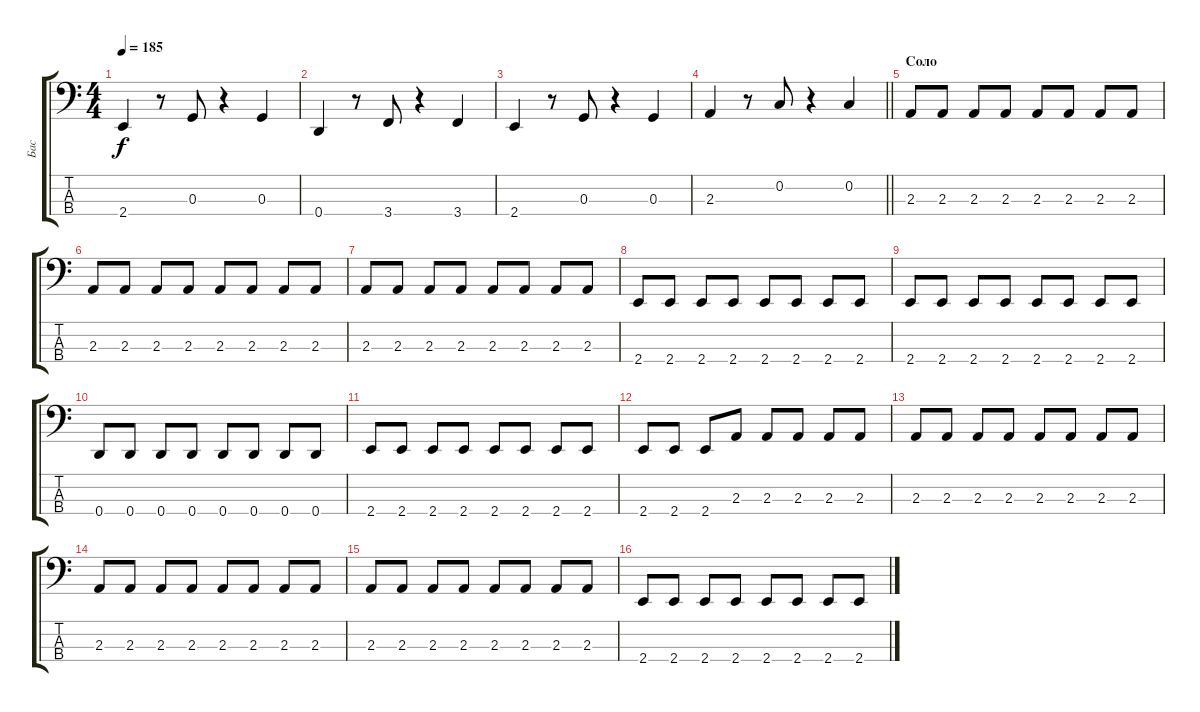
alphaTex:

\track ("Бас" "Бас") {instrument electricbasspick}
\staff {score tabs}
\tuning (F2 C2 G1 D1) {hide}
\ts (4 4)
\tempo 185
\clef f4
\ks c
2.4.4{dy f} r.8 0.3.8 r.4 0.3.4 |
0.4.4 r.8 3.4.8 r.4 3.4.4 |
2.4.4 r.8 0.3.8 r.4 0.3.4 |
\barLineRight lightlight
2.3.4 r.8 0.2.8 r.4 0.2.4 |
\section ("" "Соло")
2.3.8 2.3.8 2.3.8 2.3.8 2.3.8 2.3.8 2.3.8 2.3.8 |
2.3.8 2.3.8 2.3.8 2.3.8 2.3.8 2.3.8 2.3.8 2.3.8 |
2.3.8 2.3.8 2.3.8 2.3.8 2.3.8 2.3.8 2.3.8 2.3.8 |
2.4.8 2.4.8 2.4.8 2.4.8 2.4.8 2.4.8 2.4.8 2.4.8 |
2.4.8 2.4.8 2.4.8 2.4.8 2.4.8 2.4.8 2.4.8 2.4.8 |
0.4.8 0.4.8 0.4.8 0.4.8 0.4.8 0.4.8 0.4.8 0.4.8 |
2.4.8 2.4.8 2.4.8 2.4.8 2.4.8 2.4.8 2.4.8 2.4.8 |
2.4.8 2.4.8 2.4.8 2.3.8 2.3.8 2.3.8 2.3.8 2.3.8 |
2.3.8 2.3.8 2.3.8 2.3.8 2.3.8 2.3.8 2.3.8 2.3.8 |
2.3.8 2.3.8 2.3.8 2.3.8 2.3.8 2.3.8 2.3.8 2.3.8 |
2.3.8 2.3.8 2.3.8 2.3.8 2.3.8 2.3.8 2.3.8 2.3.8 |
2.4.8 2.4.8 2.4.8 2.4.8 2.4.8 2.4.8 2.4.8 2.4.8
